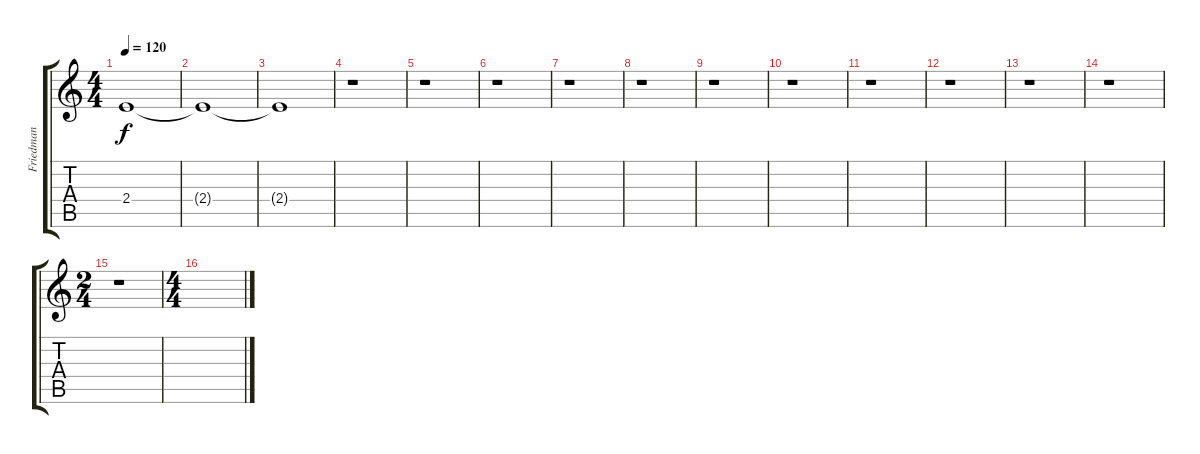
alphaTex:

\track ("Friedman" "Friedman") {instrument distortionguitar}
\staff {score tabs}
\tuning (E4 B3 G3 D3 A2 E2) {hide}
\ts (4 4)
\tempo 120
\clef g2
\ks c
2.4{t}.1{dy f} |
2.4{t}.1 |
2.4{t}.1 |
r.1 |
r.1 |
r.1 |
r.1 |
r.1 |
r.1 |
r.1 |
r.1 |
r.1 |
r.1 |
r.1 |
\ts (2 4)
r.1 |
\ts (4 4)
